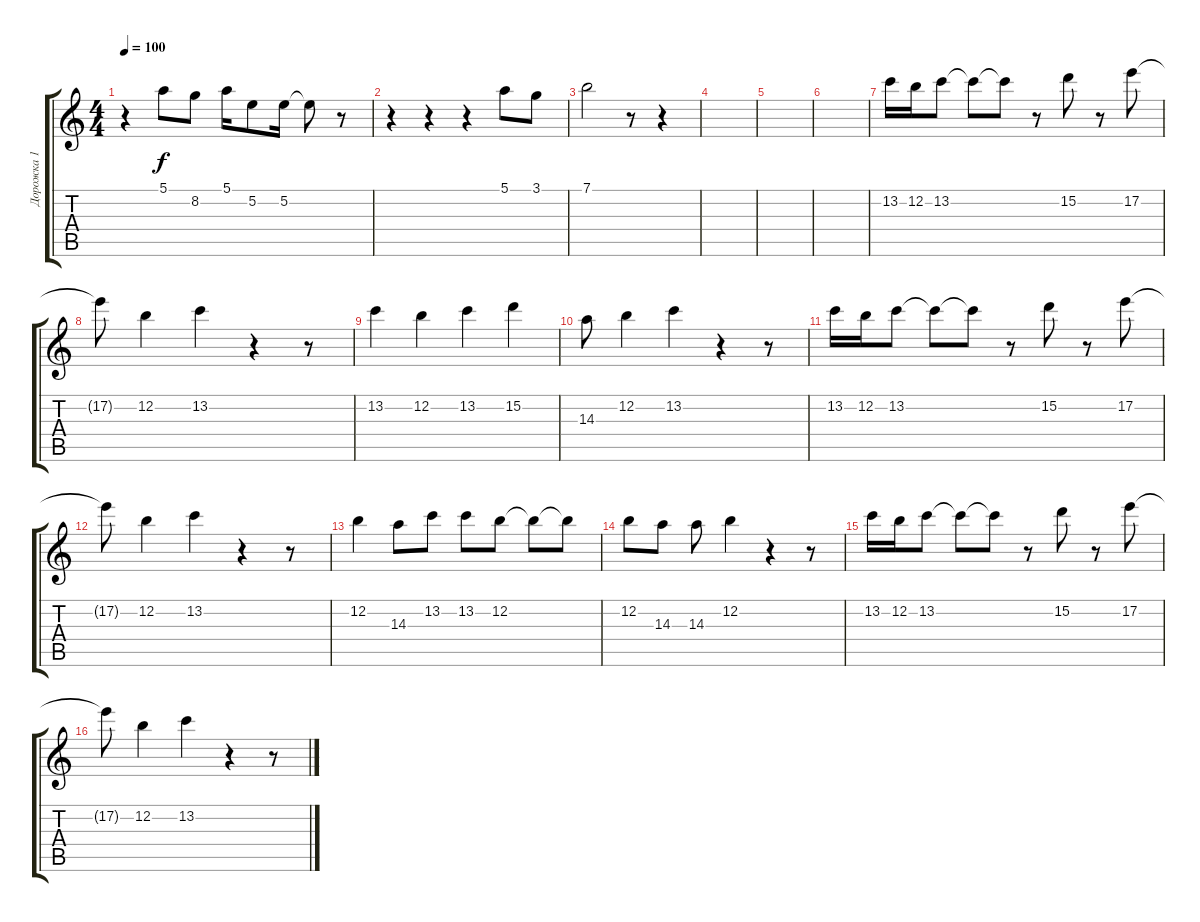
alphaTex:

\track ("Дорожка 1" "Дорожка 1") {instrument acousticguitarsteel}
\staff {score tabs}
\tuning (E4 B3 G3 D3 A2 E2) {hide}
\ts (4 4)
\tempo 100
\clef g2
\ks c
r.4{dy f} 5.1.8 8.2.8 5.1.16 5.2.8 5.2.16 5.2{t}.8 r.8 |
r.4 r.4 r.4 5.1.8 3.1.8 |
7.1.2 r.8 r.4 |
|
|
|
13.2.16 12.2.16 13.2.8 13.2{t}.8 13.2{t}.8 r.8 15.2.8 r.8 17.2.8 |
17.2{t}.8 12.2.4 13.2.4 r.4 r.8 |
13.2.4 12.2.4 13.2.4 15.2.4 |
14.3.8 12.2.4 13.2.4 r.4 r.8 |
13.2.16 12.2.16 13.2.8 13.2{t}.8 13.2{t}.8 r.8 15.2.8 r.8 17.2.8 |
17.2{t}.8 12.2.4 13.2.4 r.4 r.8 |
12.2.4 14.3.8 13.2.8 13.2.8 12.2.8 12.2{t}.8 12.2{t}.8 |
12.2.8 14.3.8 14.3.8 12.2.4 r.4 r.8 |
13.2.16 12.2.16 13.2.8 13.2{t}.8 13.2{t}.8 r.8 15.2.8 r.8 17.2.8 |
17.2{t}.8 12.2.4 13.2.4 r.4 r.8
